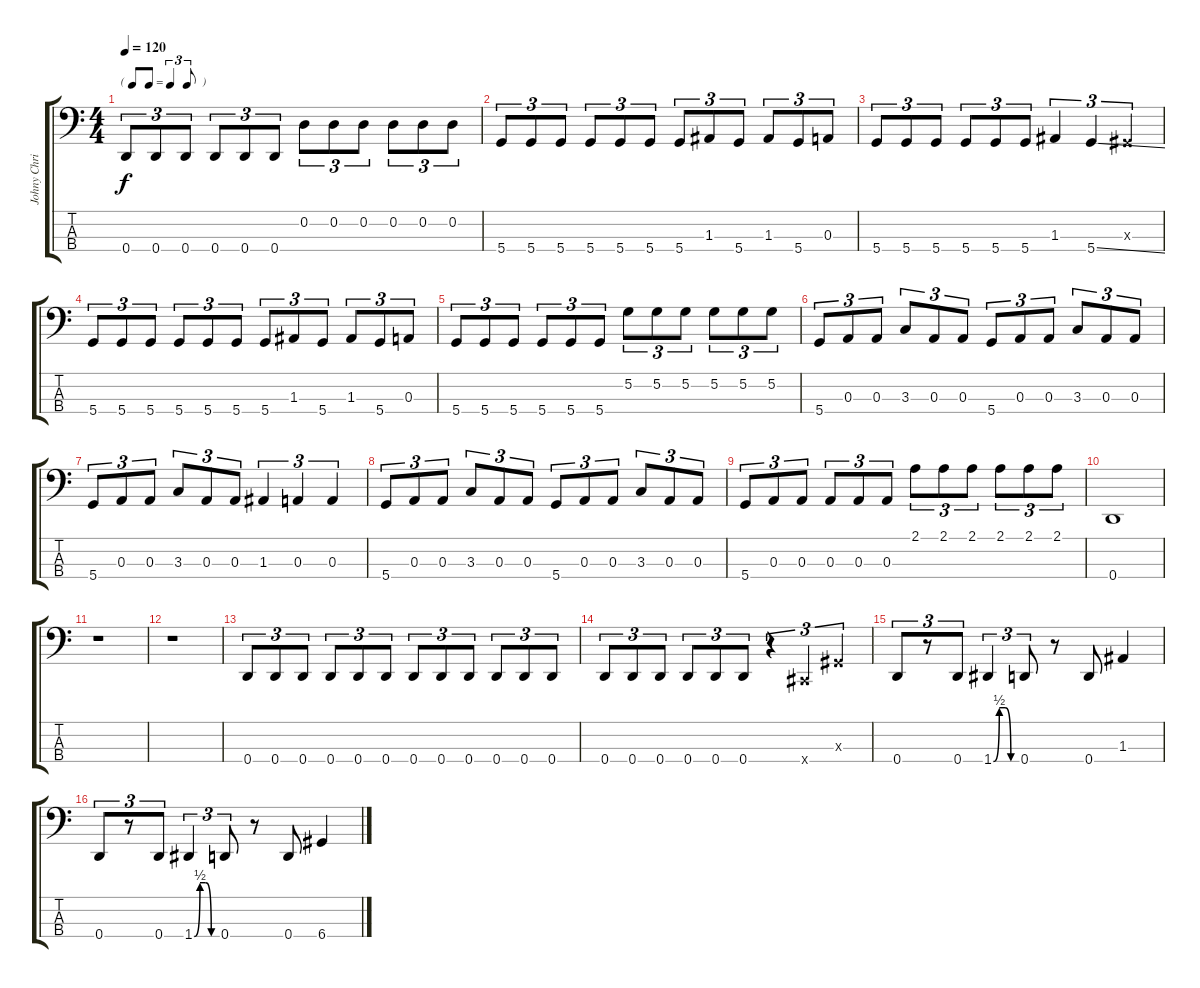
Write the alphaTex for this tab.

\track ("Johny Christ" "Johny Chri") {instrument electricbasspick}
\staff {score tabs}
\tuning (G2 D2 A1 D1) {hide}
\ts (4 4)
\tf triplet8th
\tempo 120
\clef f4
\ks c
0.4.8{tu (3 2) dy f} 0.4.8{tu (3 2)} 0.4.8{tu (3 2)} 0.4.8{tu (3 2)} 0.4.8{tu (3 2)} 0.4.8{tu (3 2)} 0.2.8{tu (3 2)} 0.2.8{tu (3 2)} 0.2.8{tu (3 2)} 0.2.8{tu (3 2)} 0.2.8{tu (3 2)} 0.2.8{tu (3 2)} |
5.4.8{tu (3 2)} 5.4.8{tu (3 2)} 5.4.8{tu (3 2)} 5.4.8{tu (3 2)} 5.4.8{tu (3 2)} 5.4.8{tu (3 2)} 5.4.8{tu (3 2)} 1.3.8{tu (3 2)} 5.4.8{tu (3 2)} 1.3.8{tu (3 2)} 5.4.8{tu (3 2)} 0.3.8{tu (3 2)} |
5.4.8{tu (3 2)} 5.4.8{tu (3 2)} 5.4.8{tu (3 2)} 5.4.8{tu (3 2)} 5.4.8{tu (3 2)} 5.4.8{tu (3 2)} 1.3.4{tu (3 2)} 5.4{ss}.4{tu (3 2)} -1.3{x}.4{tu (3 2)} |
5.4.8{tu (3 2)} 5.4.8{tu (3 2)} 5.4.8{tu (3 2)} 5.4.8{tu (3 2)} 5.4.8{tu (3 2)} 5.4.8{tu (3 2)} 5.4.8{tu (3 2)} 1.3.8{tu (3 2)} 5.4.8{tu (3 2)} 1.3.8{tu (3 2)} 5.4.8{tu (3 2)} 0.3.8{tu (3 2)} |
5.4.8{tu (3 2)} 5.4.8{tu (3 2)} 5.4.8{tu (3 2)} 5.4.8{tu (3 2)} 5.4.8{tu (3 2)} 5.4.8{tu (3 2)} 5.2.8{tu (3 2)} 5.2.8{tu (3 2)} 5.2.8{tu (3 2)} 5.2.8{tu (3 2)} 5.2.8{tu (3 2)} 5.2.8{tu (3 2)} |
5.4.8{tu (3 2)} 0.3.8{tu (3 2)} 0.3.8{tu (3 2)} 3.3.8{tu (3 2)} 0.3.8{tu (3 2)} 0.3.8{tu (3 2)} 5.4.8{tu (3 2)} 0.3.8{tu (3 2)} 0.3.8{tu (3 2)} 3.3.8{tu (3 2)} 0.3.8{tu (3 2)} 0.3.8{tu (3 2)} |
5.4.8{tu (3 2)} 0.3.8{tu (3 2)} 0.3.8{tu (3 2)} 3.3.8{tu (3 2)} 0.3.8{tu (3 2)} 0.3.8{tu (3 2)} 1.3.4{tu (3 2)} 0.3.4{tu (3 2)} 0.3.4{tu (3 2)} |
5.4.8{tu (3 2)} 0.3.8{tu (3 2)} 0.3.8{tu (3 2)} 3.3.8{tu (3 2)} 0.3.8{tu (3 2)} 0.3.8{tu (3 2)} 5.4.8{tu (3 2)} 0.3.8{tu (3 2)} 0.3.8{tu (3 2)} 3.3.8{tu (3 2)} 0.3.8{tu (3 2)} 0.3.8{tu (3 2)} |
5.4.8{tu (3 2)} 0.3.8{tu (3 2)} 0.3.8{tu (3 2)} 0.3.8{tu (3 2)} 0.3.8{tu (3 2)} 0.3.8{tu (3 2)} 2.1.8{tu (3 2)} 2.1.8{tu (3 2)} 2.1.8{tu (3 2)} 2.1.8{tu (3 2)} 2.1.8{tu (3 2)} 2.1.8{tu (3 2)} |
0.4.1 |
r.1 |
r.1 |
0.4.8{tu (3 2)} 0.4.8{tu (3 2)} 0.4.8{tu (3 2)} 0.4.8{tu (3 2)} 0.4.8{tu (3 2)} 0.4.8{tu (3 2)} 0.4.8{tu (3 2)} 0.4.8{tu (3 2)} 0.4.8{tu (3 2)} 0.4.8{tu (3 2)} 0.4.8{tu (3 2)} 0.4.8{tu (3 2)} |
0.4.8{tu (3 2)} 0.4.8{tu (3 2)} 0.4.8{tu (3 2)} 0.4.8{tu (3 2)} 0.4.8{tu (3 2)} 0.4.8{tu (3 2)} r.4{tu (3 2)} -1.4{x}.4{tu (3 2)} -1.3{x}.4{tu (3 2)} |
0.4.8{tu (3 2)} r.8{tu (3 2)} 0.4.8{tu (3 2)} 1.4{be (custom 0 0 15 2 30 2 45 0 60 0)}.4{tu (3 2)} 0.4.8{tu (3 2)} r.8 0.4.8 1.3.4 |
0.4.8{tu (3 2)} r.8{tu (3 2)} 0.4.8{tu (3 2)} 1.4{be (custom 0 0 15 2 30 2 45 0 60 0)}.4{tu (3 2)} 0.4.8{tu (3 2)} r.8 0.4.8 6.4.4
